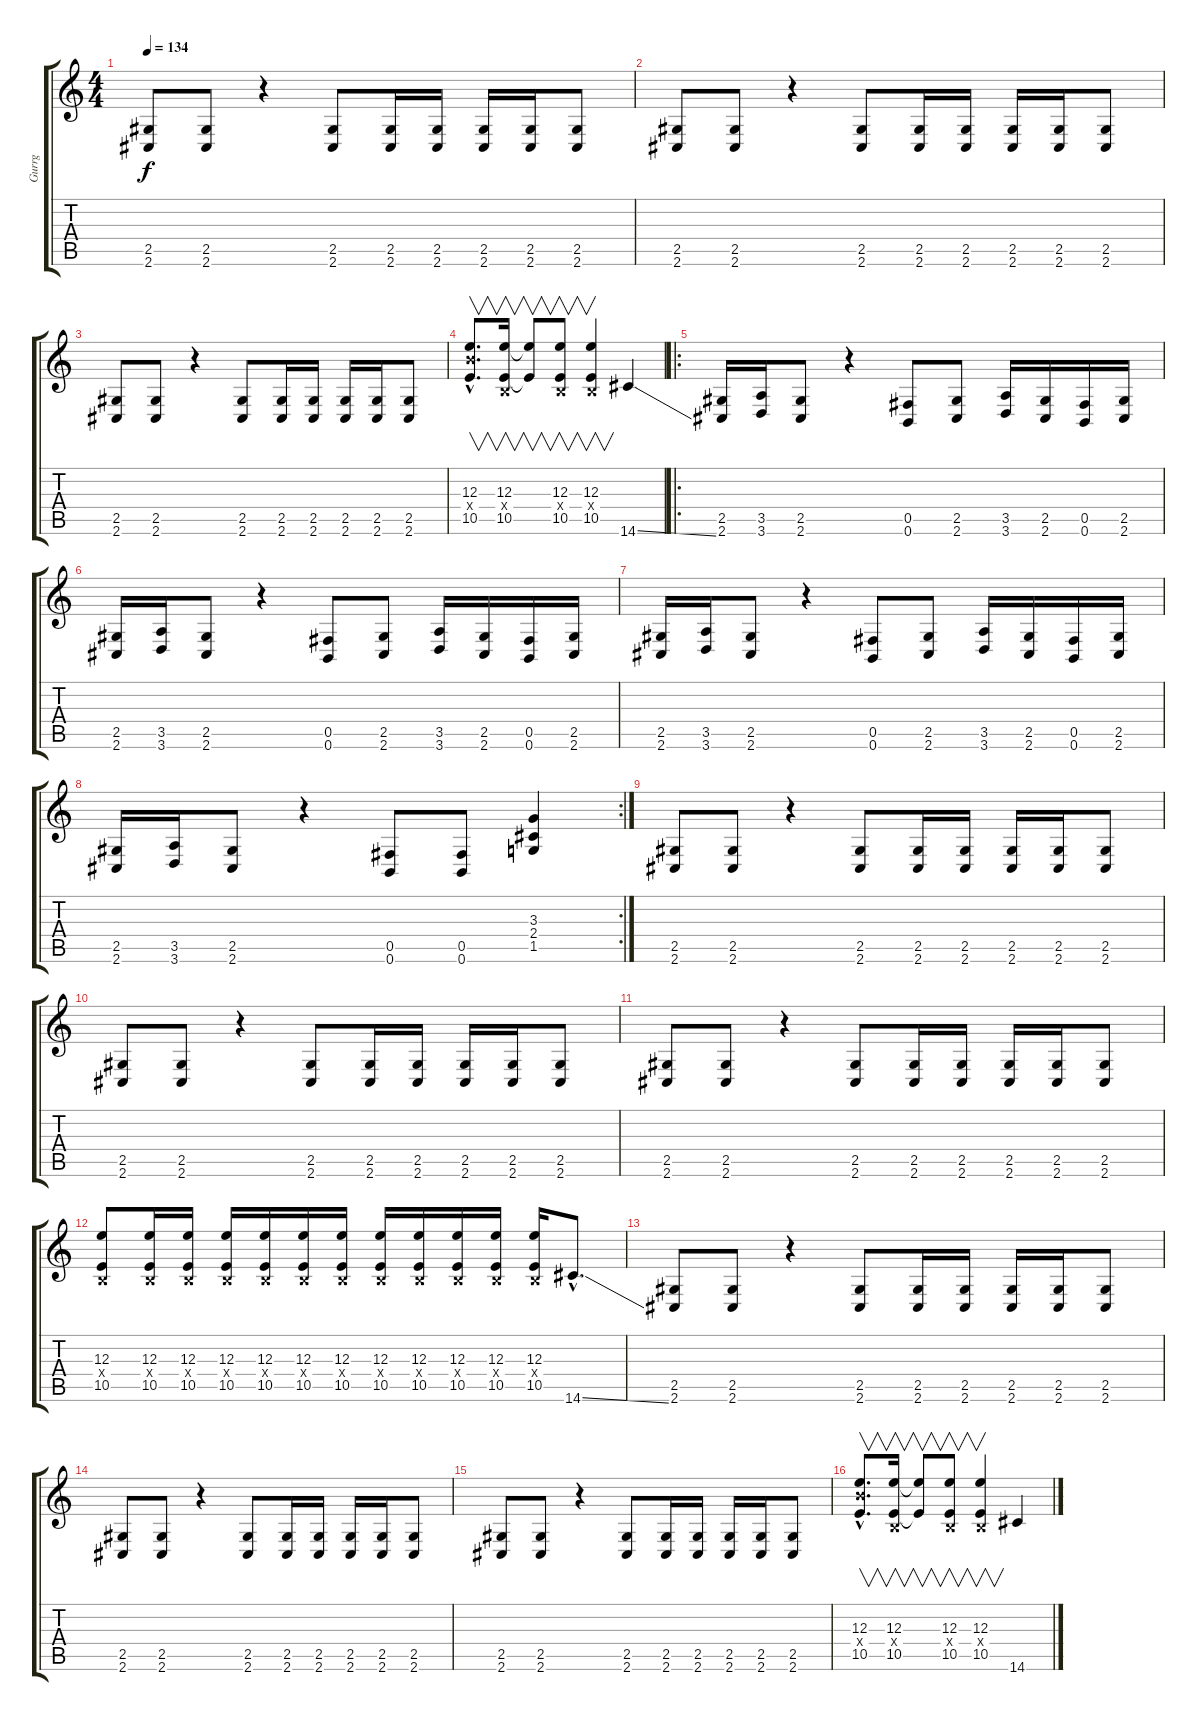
\track ("Gurrg" "Gurrg") {instrument distortionguitar}
\staff {score tabs}
\tuning (Db4 Ab3 E3 B2 Gb2 B1) {hide}
\ts (4 4)
\tempo 134
\clef g2
\ks c
(2.5 2.6).8{dy f} (2.5 2.6).8 r.4 (2.5 2.6).8 (2.5 2.6).16 (2.5 2.6).16 (2.5 2.6).16 (2.5 2.6).16 (2.5 2.6).8 |
(2.5 2.6).8 (2.5 2.6).8 r.4 (2.5 2.6).8 (2.5 2.6).16 (2.5 2.6).16 (2.5 2.6).16 (2.5 2.6).16 (2.5 2.6).8 |
(2.5 2.6).8 (2.5 2.6).8 r.4 (2.5 2.6).8 (2.5 2.6).16 (2.5 2.6).16 (2.5 2.6).16 (2.5 2.6).16 (2.5 2.6).8 |
(12.3{hac} 12.4{hac x} 10.5{hac}).8{v d} (12.3 0.4{x} 10.5).16{v} (12.3{t} 10.5{t}).8{v} (12.3 0.4{x} 10.5).8{v} (12.3 0.4{x} 10.5).4{v} 14.6{ss}.4 |
\ro
(2.5 2.6).16 (3.5 3.6).16 (2.5 2.6).8 r.4 (0.5 0.6).8 (2.5 2.6).8 (3.5 3.6).16 (2.5 2.6).16 (0.5 0.6).16 (2.5 2.6).16 |
(2.5 2.6).16 (3.5 3.6).16 (2.5 2.6).8 r.4 (0.5 0.6).8 (2.5 2.6).8 (3.5 3.6).16 (2.5 2.6).16 (0.5 0.6).16 (2.5 2.6).16 |
(2.5 2.6).16 (3.5 3.6).16 (2.5 2.6).8 r.4 (0.5 0.6).8 (2.5 2.6).8 (3.5 3.6).16 (2.5 2.6).16 (0.5 0.6).16 (2.5 2.6).16 |
\rc 2
(2.5 2.6).16 (3.5 3.6).16 (2.5 2.6).8 r.4 (0.5 0.6).8 (0.5 0.6).8 (3.3 2.4 1.5).4 |
(2.5 2.6).8 (2.5 2.6).8 r.4 (2.5 2.6).8 (2.5 2.6).16 (2.5 2.6).16 (2.5 2.6).16 (2.5 2.6).16 (2.5 2.6).8 |
(2.5 2.6).8 (2.5 2.6).8 r.4 (2.5 2.6).8 (2.5 2.6).16 (2.5 2.6).16 (2.5 2.6).16 (2.5 2.6).16 (2.5 2.6).8 |
(2.5 2.6).8 (2.5 2.6).8 r.4 (2.5 2.6).8 (2.5 2.6).16 (2.5 2.6).16 (2.5 2.6).16 (2.5 2.6).16 (2.5 2.6).8 |
(12.3 0.4{x} 10.5).8 (12.3 0.4{x} 10.5).16 (12.3 0.4{x} 10.5).16 (12.3 0.4{x} 10.5).16 (12.3 0.4{x} 10.5).16 (12.3 0.4{x} 10.5).16 (12.3 0.4{x} 10.5).16 (12.3 0.4{x} 10.5).16 (12.3 0.4{x} 10.5).16 (12.3 0.4{x} 10.5).16 (12.3 0.4{x} 10.5).16 (12.3 0.4{x} 10.5).16 14.6{ss hac}.8{d} |
(2.5 2.6).8 (2.5 2.6).8 r.4 (2.5 2.6).8 (2.5 2.6).16 (2.5 2.6).16 (2.5 2.6).16 (2.5 2.6).16 (2.5 2.6).8 |
(2.5 2.6).8 (2.5 2.6).8 r.4 (2.5 2.6).8 (2.5 2.6).16 (2.5 2.6).16 (2.5 2.6).16 (2.5 2.6).16 (2.5 2.6).8 |
(2.5 2.6).8 (2.5 2.6).8 r.4 (2.5 2.6).8 (2.5 2.6).16 (2.5 2.6).16 (2.5 2.6).16 (2.5 2.6).16 (2.5 2.6).8 |
(12.3{hac} 12.4{hac x} 10.5{hac}).8{v d} (12.3 0.4{x} 10.5).16{v} (12.3{t} 10.5{t}).8{v} (12.3 0.4{x} 10.5).8{v} (12.3 0.4{x} 10.5).4{v} 14.6{ss}.4
